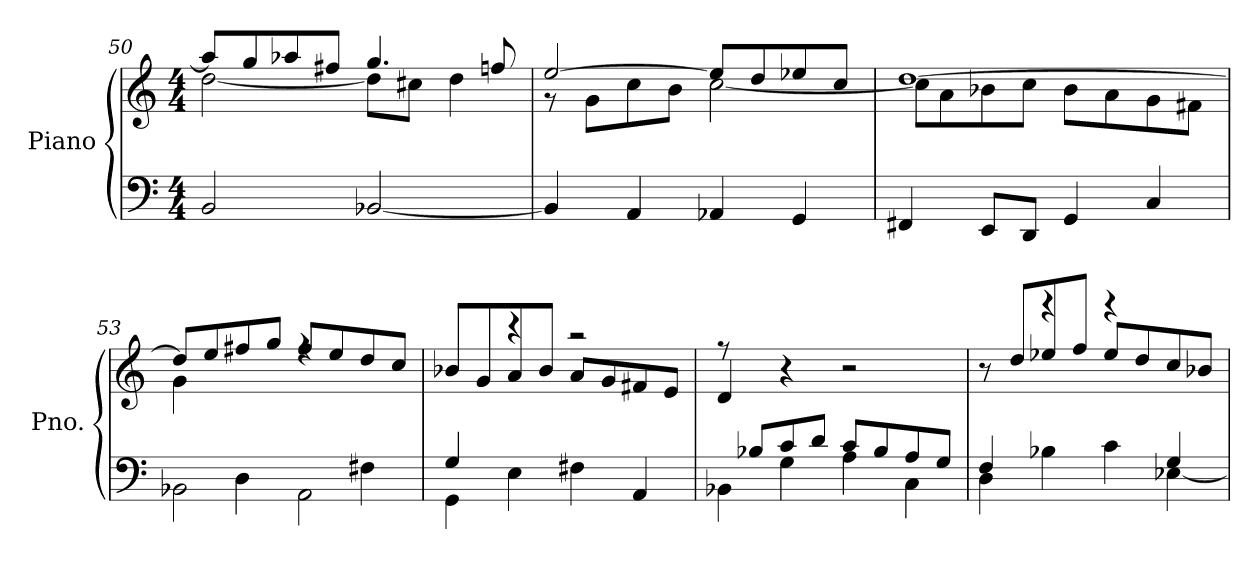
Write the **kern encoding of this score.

**kern	**kern
*part1	*part1
*staff2	*staff1
*I"Piano	*
*I'Pno.	*
*clefF4	*clefG2
*k[]	*k[]
*M4/4	*M4/4
=50	=50
*	*^
2BB/	8aa/L]	[2dd\
.	8gg/	.
.	8aa-X/	.
.	8ff#X/J	.
[2BB-X/	4.gg/	8dd\L]
.	.	8cc#X\J
.	.	4dd\
.	8ffn/	.
=51	=51	=51
4BB-/]	[2ee/	8r
.	.	8g\L
4AA/	.	8cc\
.	.	8b\J
4AA-X/	8ee/L]	[2cc\
.	8dd/	.
4GG/	8ee-X/	.
.	8cc/J	.
=52	=52	=52
4FF#X/	[1dd	8cc\L]
.	.	8a\
8EE/L	.	8b-X\
8DD/J	.	8cc\J
4GG/	.	8b-\L
.	.	8a\
4C/	.	8g\
.	.	8f#X\J
=53	=53	=53
*^	*	*
4ryy	2BB-X\	8dd/L]	4g\
.	.	8ee/	.
4D\	.	8ff#X/	4ryy
.	.	8gg/J	.
4ryy	2AA\	8ff#/L	4rff
.	.	8ee/	.
4F#X\	.	8dd/	4ryy
.	.	8cc/J	.
=54	=54	=54	=54
4G/	4GG\	8b-X/L	4ryy
.	.	8g/	.
2.ryy	4E\	8a/	4rccc
.	.	8b-/J	.
.	4F#X\	8a/L	2raa
.	.	8g/	.
.	4AA/	8f#X/	.
.	.	8e/J	.
=55	=55	=55	=55
8ryy	4BB-X\	4d/	8rff
8B-X/L	.	.	2..ryy
8c/	4G\	4r	.
8d/J	.	.	.
8c/L	4A\	2r	.
8B-/	.	.	.
8A/	4C\	.	.
8G/J	.	.	.
=56	=56	=56	=56
4F/	4D\	8r	4ryy
.	.	8dd/L	.
2ryy	4B-X\	8ee-X/	4rggg
.	.	8ff/J	.
.	4c\	8ee-/L	4rggg
.	.	8dd/	.
4G/	[<4E-X\	8cc/	4ryy
.	.	8b-X/J	.
*v	*v	*	*
*	*v	*v
=	=
*-	*-
